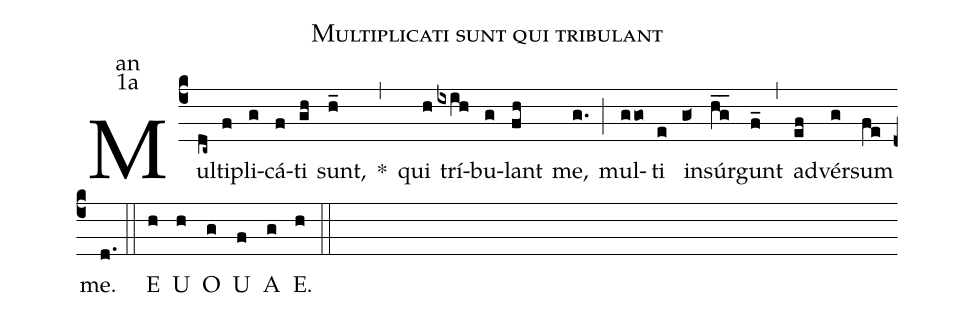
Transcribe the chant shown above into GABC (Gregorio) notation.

name:Multiplicati sunt qui tribulant;
office-part:an;
mode:1a;
%%
(c4) Mul(dc~)ti(f)pli(g)cá(f)ti(gh) sunt,(h_) <sp>*</sp>(,)
qui(h) trí(ixih)bu(g)lant(fh) me,(g.) (;)
mul(ggo)ti(e) in(g<)súr(hg__)gunt(f_) (,) ad(ef)vér(g)sum(fe) me.(d.) (::)
<eu> E(h) U(h) O(g) U(f) A(g) E.(h) </eu> (::)
